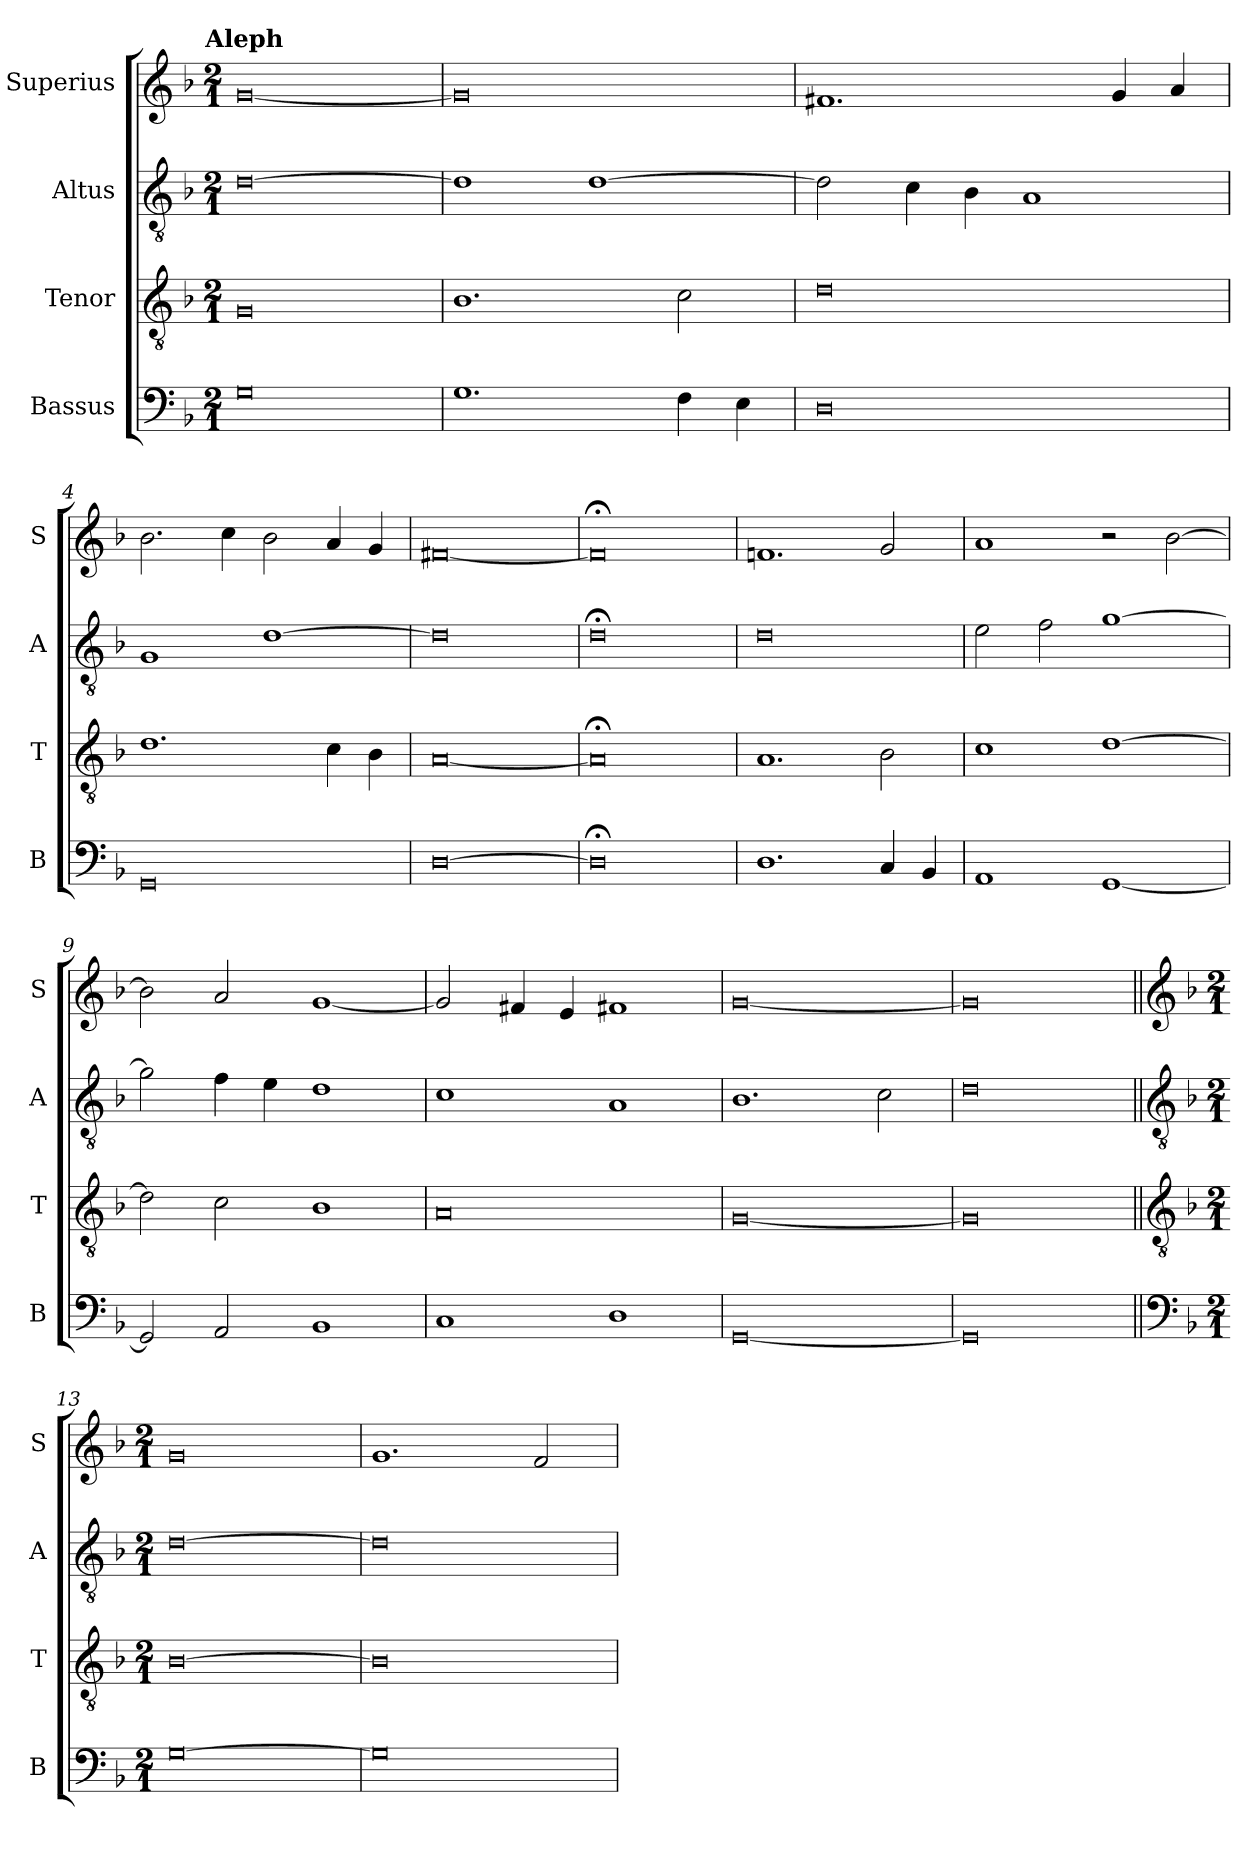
**kern	**kern	**kern	**kern
*part4	*part3	*part2	*part1
*staff4	*staff3	*staff2	*staff1
*I"Bassus	*I"Tenor	*I"Altus	*I"Superius
*I'B	*I'T	*I'A	*I'S
*clefF4	*clefGv2	*clefGv2	*clefG2
*k[b-]	*k[b-]	*k[b-]	*k[b-]
!!LO:TX:omd:t=Aleph
*M2/1	*M2/1	*M2/1	*M2/1
=1	=1	=1	=1
0G	0G	[0d	[0g
=2	=2	=2	=2
1.G	1.B-	1d]	0g]
.	.	[1d	.
4F\	2c\	.	.
4E\	.	.	.
=3	=3	=3	=3
0D	0d	2d\]	1.f#X
.	.	4c\	.
.	.	4B-\	.
.	.	1A	.
.	.	.	4g/
.	.	.	4a/
=4	=4	=4	=4
0GG	1.d	1G	2.b-\
.	.	.	4cc\
.	.	[1d	2b-\
.	4c\	.	4a/
.	4B-\	.	4g/
=5	=5	=5	=5
[0D	[0A	0d]	[0f#X
=6	=6	=6	=6
0D;<]	0A;<]	0d;<	0f#;<]
=7	=7	=7	=7
1.D	1.A	0d	1.fn
4C/	2B-\	.	2g/
4BB-/	.	.	.
=8	=8	=8	=8
1AA	1c	2e\	1a
.	.	2f\	.
[1GG	[1d	[1g	2r
.	.	.	[2b-\
=9	=9	=9	=9
2GG/]	2d\]	2g\]	2b-\]
2AA/	2c\	4f\	2a/
.	.	4e\	.
1BB-	1B-	1d	[1g
=10	=10	=10	=10
1C	0A	1c	2g/]
.	.	.	4f#X/
.	.	.	4e/
1D	.	1A	1f#X
=11	=11	=11	=11
[0GG	[0G	1.B-	[0g
.	.	2c\	.
=12	=12	=12	=12
0GG]	0G]	0d	0g]
!!LO:LB:g=z
=13||	=13||	=13||	=13||
*clefF4	*clefGv2	*clefGv2	*clefG2
*k[b-]	*k[b-]	*k[b-]	*k[b-]
*M2/1	*M2/1	*M2/1	*M2/1
[0G	[0B-	[0d	0g
=14	=14	=14	=14
0G]	0B-]	0d]	1.g
.	.	.	2f/
=	=	=	=
*-	*-	*-	*-
